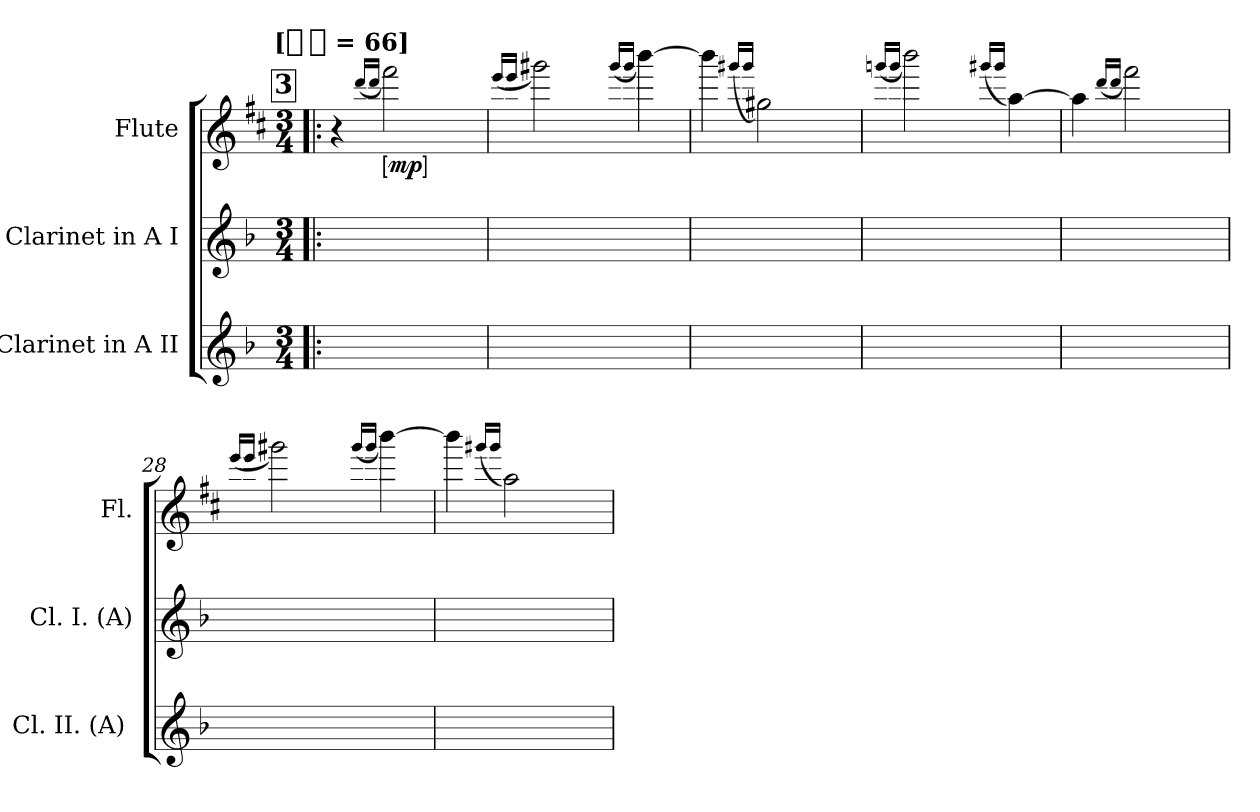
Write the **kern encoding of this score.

**kern	**kern	**kern	**dynam
*part3	*part2	*part1	*part1
*staff3	*staff2	*staff1	*staff1
*I"Clarinet in A II	*I"Clarinet in A I	*I"Flute	*
*I'Cl. II. (A) 	*I'Cl. I. (A)	*I'Fl.	*
*clefG2	*clefG2	*clefG2	*
*ITrd2c3	*ITrd2c3	*	*
*k[f#c#]	*k[f#c#]	*k[f#c#]	*
*D:	*D:	*D:	*
!!LO:TX:omd:t=[[half-dot] = 66]
*M3/4	*M3/4	*M3/4	*
*MM198	*MM198	*MM198	*
!!LO:REH:place=s1:t=3
=23!|:	=23!|:	=23!|:	=23!|:
4ryy	4ryy	4r	.
.	.	(<16qqddd/LL	.
.	.	16qqddd/JJ	.
!	!	!	!LO:DY:ed=brack
4ryy	4ryy	2fff#)	mp
4ryy	4ryy	.	.
=24	=24	=24	=24
.	.	(<16qqeee/LL	.
.	.	16qqeee/JJ	.
4ryy	4ryy	2ggg#X)	.
4ryy	4ryy	.	.
.	.	(<16qqggg#/LL	.
.	.	16qqggg#/JJ	.
4ryy	4ryy	[4bbb)	.
=25	=25	=25	=25
4ryy	4ryy	4bbb]	.
.	.	(<16qqggg#X/LL	.
.	.	16qqggg#/JJ	.
4ryy	4ryy	2gg#X)	.
4ryy	4ryy	.	.
=26	=26	=26	=26
.	.	(<16qqgggn/LL	.
.	.	16qqggg/JJ	.
4ryy	4ryy	2bbb)	.
4ryy	4ryy	.	.
.	.	(<16qqggg#X/LL	.
.	.	16qqggg#/JJ	.
4ryy	4ryy	[4aa)	.
=27	=27	=27	=27
4ryy	4ryy	4aa]	.
.	.	(<16qqddd/LL	.
.	.	16qqddd/JJ	.
4ryy	4ryy	2fff#)	.
4ryy	4ryy	.	.
=28	=28	=28	=28
.	.	(<16qqeee/LL	.
.	.	16qqeee/JJ	.
4ryy	4ryy	2ggg#X)	.
4ryy	4ryy	.	.
.	.	(<16qqggg#/LL	.
.	.	16qqggg#/JJ	.
4ryy	4ryy	[4bbb)	.
=29	=29	=29	=29
4ryy	4ryy	4bbb]	.
.	.	(<16qqggg#X/LL	.
.	.	16qqggg#/JJ	.
4ryy	4ryy	2aa)	.
4ryy	4ryy	.	.
=	=	=	=
*-	*-	*-	*-
